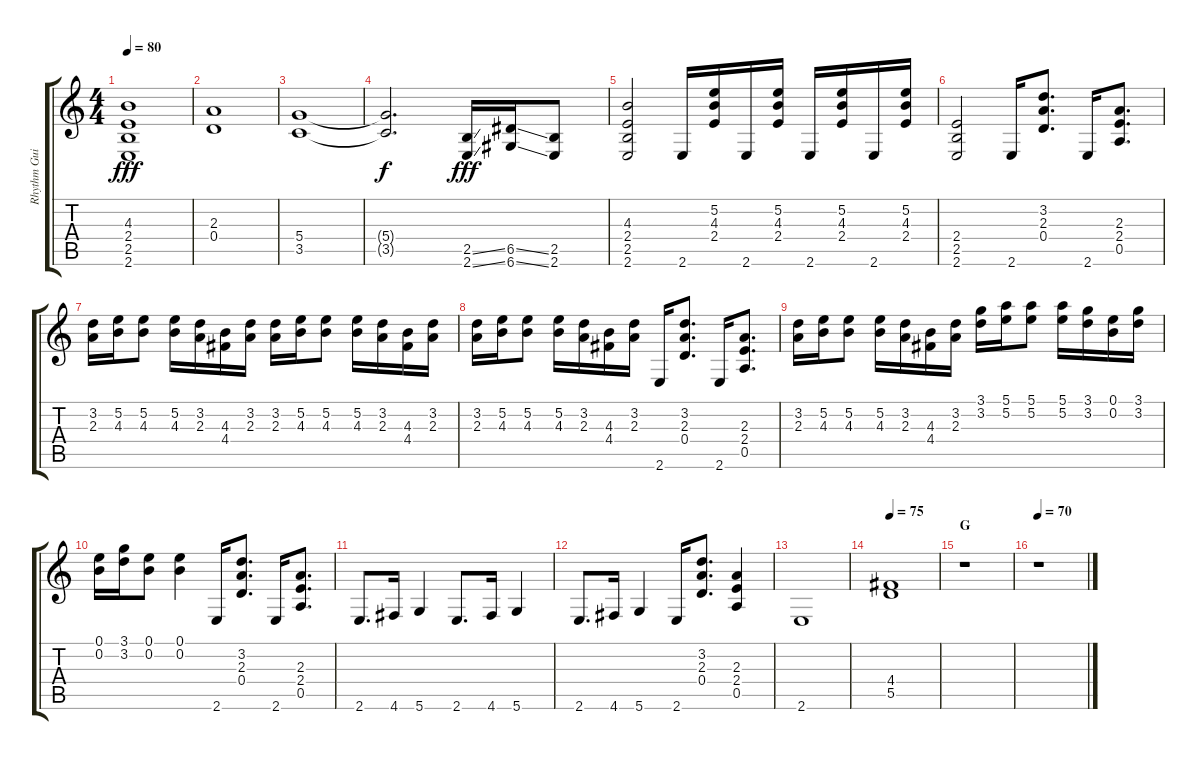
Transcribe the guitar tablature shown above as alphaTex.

\track ("Rhythm Guitar 1" "Rhythm Gui") {instrument distortionguitar}
\staff {score tabs}
\tuning (E4 B3 G3 D3 A2 D2) {hide}
\ts (4 4)
\tempo 80
\clef g2
\ks c
(4.3 2.4 2.5 2.6).1{dy fff} |
(2.3 0.4).1 |
(5.4 3.5).1 |
(5.4{t} 3.5{t}).2{d dy f} (2.5{ss} 2.6{ss}).16{dy fff} (6.5{ss} 6.6{ss}).16 (2.5 2.6).8 |
(4.3 2.4 2.5 2.6).2 2.6.16 (5.2 4.3 2.4).16 2.6.16 (5.2 4.3 2.4).16 2.6.16 (5.2 4.3 2.4).16 2.6.16 (5.2 4.3 2.4).16 |
(2.4 2.5 2.6).2 2.6.16 (3.2 2.3 0.4).8{d} 2.6.16 (2.3 2.4 0.5).8{d} |
(3.2 2.3).16 (5.2 4.3).16 (5.2 4.3).8 (5.2 4.3).16 (3.2 2.3).16 (4.3 4.4).16 (3.2 2.3).16 (3.2 2.3).16 (5.2 4.3).16 (5.2 4.3).8 (5.2 4.3).16 (3.2 2.3).16 (4.3 4.4).16 (3.2 2.3).16 |
(3.2 2.3).16 (5.2 4.3).16 (5.2 4.3).8 (5.2 4.3).16 (3.2 2.3).16 (4.3 4.4).16 (3.2 2.3).16 2.6.16 (3.2 2.3 0.4).8{d} 2.6.16 (2.3 2.4 0.5).8{d} |
(3.2 2.3).16 (5.2 4.3).16 (5.2 4.3).8 (5.2 4.3).16 (3.2 2.3).16 (4.3 4.4).16 (3.2 2.3).16 (3.1 3.2).16 (5.1 5.2).16 (5.1 5.2).8 (5.1 5.2).16 (3.1 3.2).16 (0.1 0.2).16 (3.1 3.2).16 |
(0.1 0.2).16 (3.1 3.2).16 (0.1 0.2).8 (0.1 0.2).4 2.6.16 (3.2 2.3 0.4).8{d} 2.6.16 (2.3 2.4 0.5).8{d} |
2.6.8{d} 4.6.16 5.6.4 2.6.8{d} 4.6.16 5.6.4 |
2.6.8{d} 4.6.16 5.6.4 2.6.16 (3.2 2.3 0.4).8{d} (2.3 2.4 0.5).4 |
2.6.1 |
\tempo 75
(4.4 5.5).1 |
\section ("" "G")
r.1 |
\tempo 70
r.1
